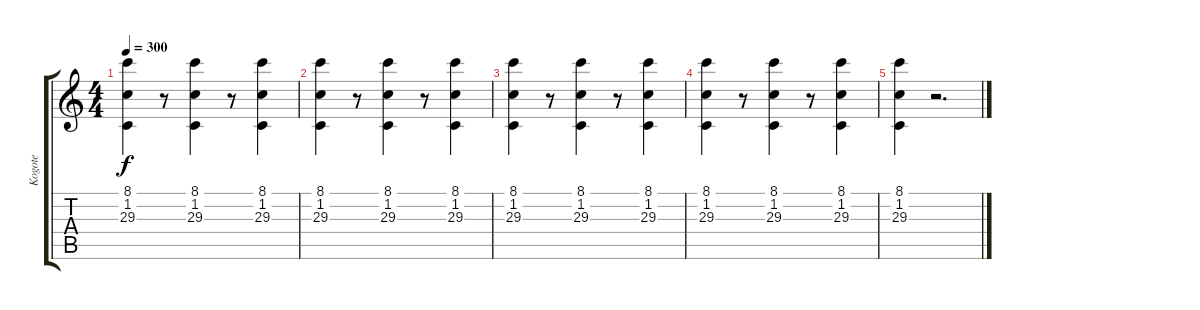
\track ("Kogote" "Kogote") {instrument brasssection}
\staff {score tabs}
\tuning (E4 B3 G3 D3 A2 E2) {hide}
\ts (4 4)
\tempo 300
\clef g2
\ks c
(8.1 1.2 29.3).4{dy f} r.8 (8.1 1.2 29.3).4 r.8 (8.1 1.2 29.3).4 |
(8.1 1.2 29.3).4 r.8 (8.1 1.2 29.3).4 r.8 (8.1 1.2 29.3).4 |
(8.1 1.2 29.3).4 r.8 (8.1 1.2 29.3).4 r.8 (8.1 1.2 29.3).4 |
(8.1 1.2 29.3).4 r.8 (8.1 1.2 29.3).4 r.8 (8.1 1.2 29.3).4 |
(8.1 1.2 29.3).4 r.2{d}
